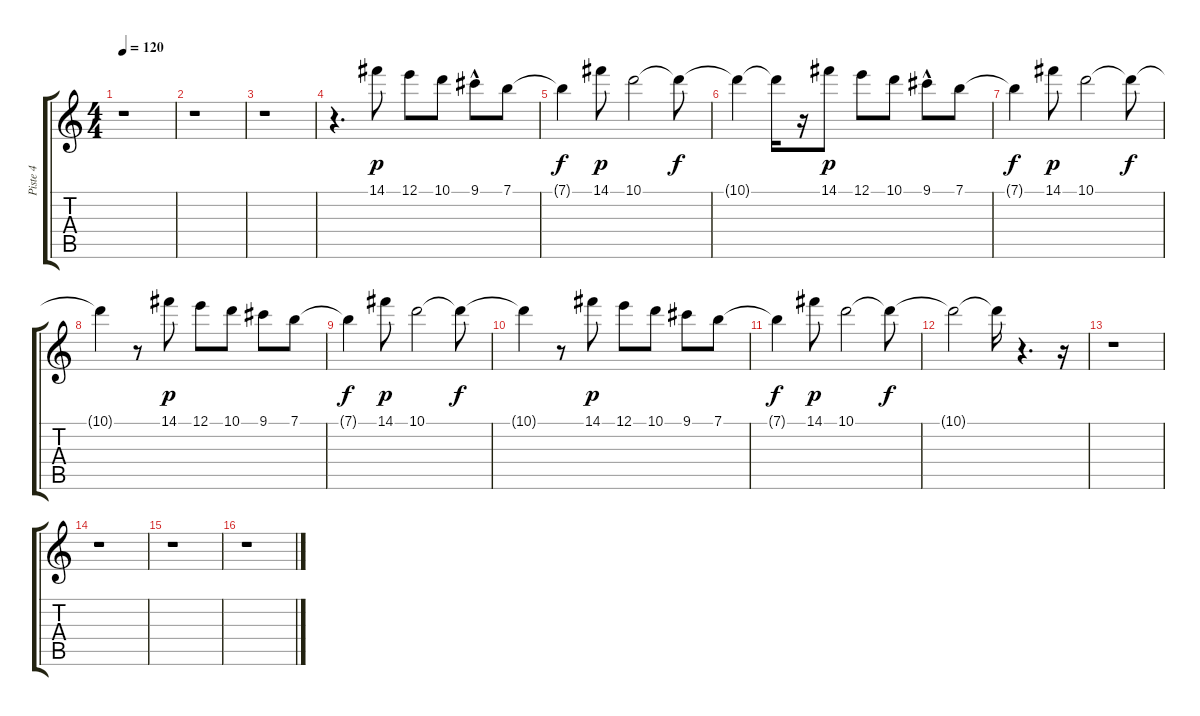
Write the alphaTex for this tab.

\track ("Piste 4" "Piste 4") {instrument acousticguitarnylon}
\staff {score tabs}
\tuning (E4 B3 G3 D3 A2 E2) {hide}
\ts (4 4)
\tempo 120
\clef g2
\ks c
r.1{dy f} |
r.1 |
r.1 |
r.4{d} 14.1.8{dy p} 12.1.8 10.1.8 9.1{hac}.8 7.1.8 |
7.1{t}.4{dy f} 14.1.8{dy p} 10.1.2 10.1{t}.8{dy f} |
10.1{t}.4 10.1{t}.16 r.16 14.1.8{dy p} 12.1.8 10.1.8 9.1{hac}.8 7.1.8 |
7.1{t}.4{dy f} 14.1.8{dy p} 10.1.2 10.1{t}.8{dy f} |
10.1{t}.4 r.8 14.1.8{dy p} 12.1.8 10.1.8 9.1.8 7.1.8 |
7.1{t}.4{dy f} 14.1.8{dy p} 10.1.2 10.1{t}.8{dy f} |
10.1{t}.4 r.8 14.1.8{dy p} 12.1.8 10.1.8 9.1.8 7.1.8 |
7.1{t}.4{dy f} 14.1.8{dy p} 10.1.2 10.1{t}.8{dy f} |
10.1{t}.2 10.1{t}.16 r.4{d} r.16 |
r.1 |
r.1 |
r.1 |
r.1
